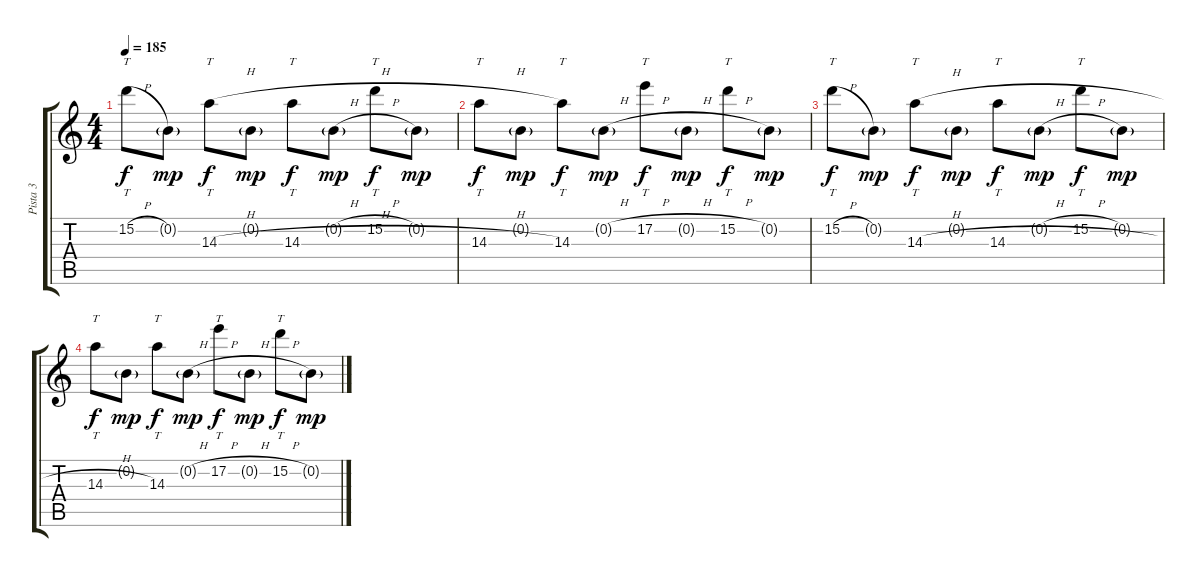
\track ("Pista 3" "Pista 3") {instrument distortionguitar}
\staff {score tabs}
\tuning (E4 B3 G3 D3 A2 E2) {hide}
\ts (4 4)
\tempo 185
\clef g2
\ks c
15.2{h}.8{tt dy f} 0.2{g}.8{dy mp} 14.3{h}.8{tt dy f} 0.2{g}.8{dy mp} 14.3{h}.8{tt dy f} 0.2{h g}.8{dy mp} 15.2{h}.8{tt dy f} 0.2{g}.8{dy mp} |
14.3{h}.8{tt dy f} 0.2{g}.8{dy mp} 14.3.8{tt dy f} 0.2{h g}.8{dy mp} 17.2{h}.8{tt dy f} 0.2{h g}.8{dy mp} 15.2{h}.8{tt dy f} 0.2{g}.8{dy mp} |
15.2{h}.8{tt dy f} 0.2{g}.8{dy mp} 14.3{h}.8{tt dy f} 0.2{g}.8{dy mp} 14.3{h}.8{tt dy f} 0.2{h g}.8{dy mp} 15.2{h}.8{tt dy f} 0.2{g}.8{dy mp} |
14.3{h}.8{tt dy f} 0.2{g}.8{dy mp} 14.3.8{tt dy f} 0.2{h g}.8{dy mp} 17.2{h}.8{tt dy f} 0.2{h g}.8{dy mp} 15.2{h}.8{tt dy f} 0.2{g}.8{dy mp}
